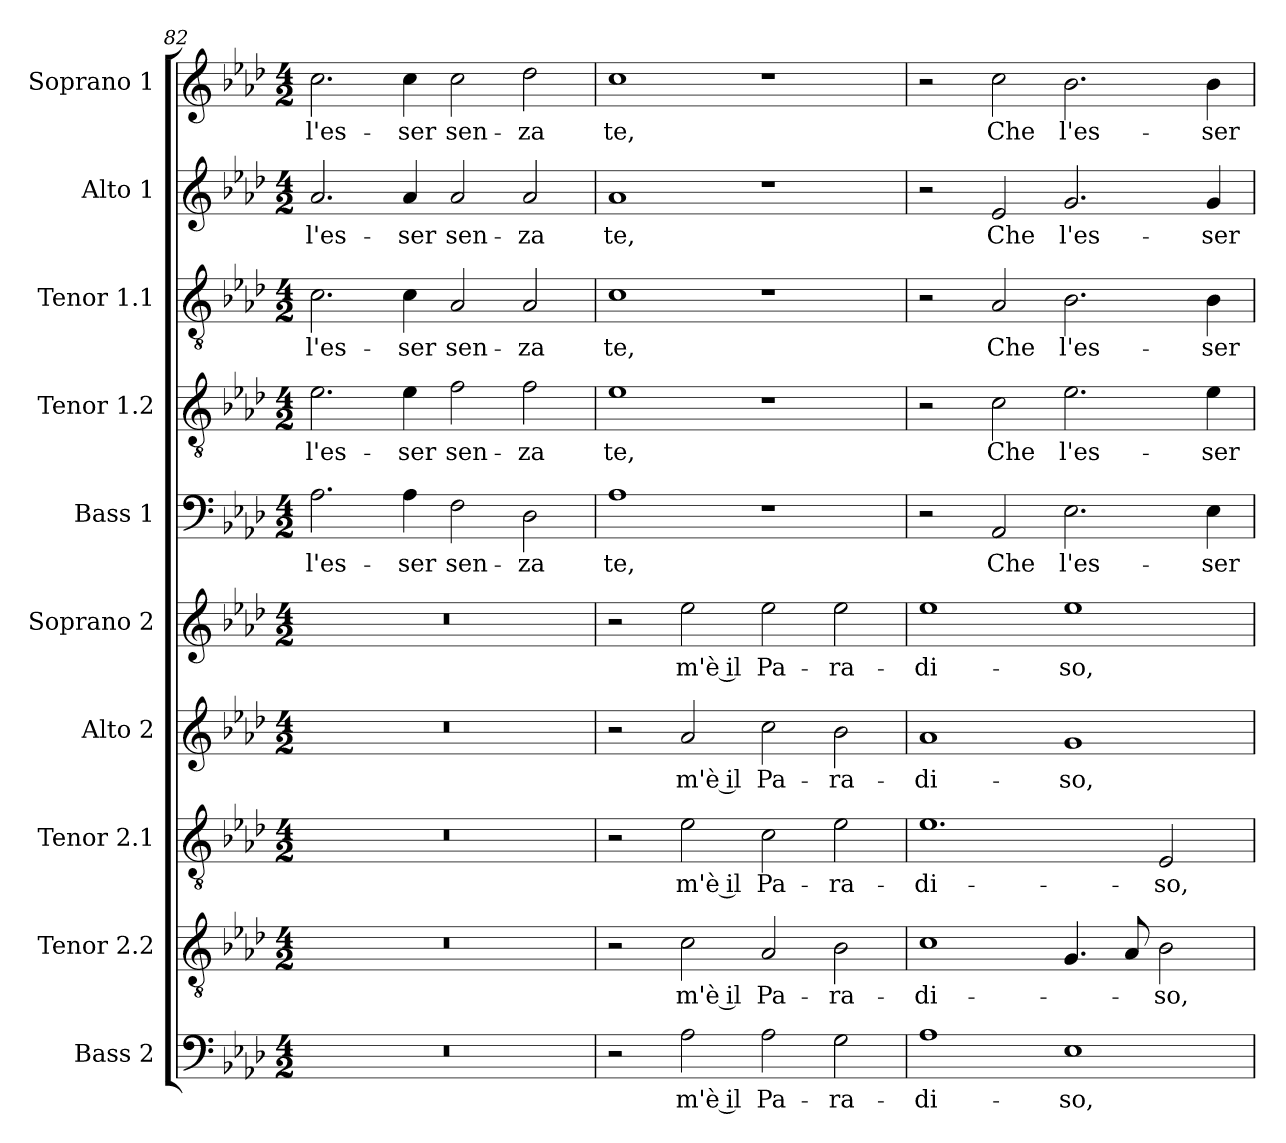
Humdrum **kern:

**kern	**text	**kern	**text	**kern	**text	**kern	**text	**kern	**text	**kern	**text	**kern	**text	**kern	**text	**kern	**text	**kern	**text
*part10	*part10	*part9	*part9	*part8	*part8	*part7	*part7	*part6	*part6	*part5	*part5	*part4	*part4	*part3	*part3	*part2	*part2	*part1	*part1
*staff10	*staff10	*staff9	*staff9	*staff8	*staff8	*staff7	*staff7	*staff6	*staff6	*staff5	*staff5	*staff4	*staff4	*staff3	*staff3	*staff2	*staff2	*staff1	*staff1
*I"Bass 2	*	*I"Tenor 2.2	*	*I"Tenor 2.1	*	*I"Alto 2	*	*I"Soprano 2	*	*I"Bass 1	*	*I"Tenor 1.2	*	*I"Tenor 1.1	*	*I"Alto 1	*	*I"Soprano 1	*
*I'B 2	*	*I'T 2.2	*	*I'T 2.1	*	*I'A 2	*	*I'S 2	*	*I'B 1	*	*I'T 1,2	*	*I'T 1.1	*	*I'A 1	*	*I'S 1	*
*clefF4	*	*clefGv2	*	*clefGv2	*	*clefG2	*	*clefG2	*	*clefF4	*	*clefGv2	*	*clefGv2	*	*clefG2	*	*clefG2	*
*k[b-e-a-d-]	*	*k[b-e-a-d-]	*	*k[b-e-a-d-]	*	*k[b-e-a-d-]	*	*k[b-e-a-d-]	*	*k[b-e-a-d-]	*	*k[b-e-a-d-]	*	*k[b-e-a-d-]	*	*k[b-e-a-d-]	*	*k[b-e-a-d-]	*
*A-:	*	*A-:	*	*A-:	*	*A-:	*	*A-:	*	*A-:	*	*A-:	*	*A-:	*	*A-:	*	*A-:	*
*M4/2	*	*M4/2	*	*M4/2	*	*M4/2	*	*M4/2	*	*M4/2	*	*M4/2	*	*M4/2	*	*M4/2	*	*M4/2	*
=82	=82	=82	=82	=82	=82	=82	=82	=82	=82	=82	=82	=82	=82	=82	=82	=82	=82	=82	=82
!	!	!	!	!	!	!	!	!	!	!	!LO:LY:b	!	!LO:LY:b	!	!LO:LY:b	!	!LO:LY:b	!	!LO:LY:b
0r	.	0r	.	0r	.	0r	.	0r	.	2.A-\	l'es-	2.e-\	l'es-	2.c\	l'es-	2.a-/	l'es-	2.cc\	l'es-
!	!	!	!	!	!	!	!	!	!	!	!LO:LY:b	!	!LO:LY:b	!	!LO:LY:b	!	!LO:LY:b	!	!LO:LY:b
.	.	.	.	.	.	.	.	.	.	4A-\	-ser	4e-\	-ser	4c\	-ser	4a-/	-ser	4cc\	-ser
!	!	!	!	!	!	!	!	!	!	!	!LO:LY:b	!	!LO:LY:b	!	!LO:LY:b	!	!LO:LY:b	!	!LO:LY:b
.	.	.	.	.	.	.	.	.	.	2F\	sen-	2f\	sen-	2A-/	sen-	2a-/	sen-	2cc\	sen-
!	!	!	!	!	!	!	!	!	!	!	!LO:LY:b	!	!LO:LY:b	!	!LO:LY:b	!	!LO:LY:b	!	!LO:LY:b
.	.	.	.	.	.	.	.	.	.	2D-\	-za	2f\	-za	2A-/	-za	2a-/	-za	2dd-\	-za
=83	=83	=83	=83	=83	=83	=83	=83	=83	=83	=83	=83	=83	=83	=83	=83	=83	=83	=83	=83
!	!	!	!	!	!	!	!	!	!	!	!LO:LY:b	!	!LO:LY:b	!	!LO:LY:b	!	!LO:LY:b	!	!LO:LY:b
2r	.	2r	.	2r	.	2r	.	2r	.	1A-	te,	1e-	te,	1c	te,	1a-	te,	1cc	te,
!	!LO:LY:b	!	!LO:LY:b	!	!LO:LY:b	!	!LO:LY:b	!	!LO:LY:b	!	!	!	!	!	!	!	!	!	!
2A-\	m'è il	2c\	m'è il	2e-\	m'è il	2a-/	m'è il	2ee-\	m'è il	.	.	.	.	.	.	.	.	.	.
!	!LO:LY:b	!	!LO:LY:b	!	!LO:LY:b	!	!LO:LY:b	!	!LO:LY:b	!	!	!	!	!	!	!	!	!	!
2A-\	Pa-	2A-/	Pa-	2c\	Pa-	2cc\	-Pa-	2ee-\	-Pa-	1r	.	1r	.	1r	.	1r	.	1r	.
!	!LO:LY:b	!	!LO:LY:b	!	!LO:LY:b	!	!LO:LY:b	!	!LO:LY:b	!	!	!	!	!	!	!	!	!	!
2G\	-ra-	2B-\	-ra-	2e-\	-ra-	2b-\	-ra-	2ee-\	-ra-	.	.	.	.	.	.	.	.	.	.
!!LO:PB:g=z
=84	=84	=84	=84	=84	=84	=84	=84	=84	=84	=84	=84	=84	=84	=84	=84	=84	=84	=84	=84
!	!LO:LY:b	!	!LO:LY:b	!	!LO:LY:b	!	!LO:LY:b	!	!LO:LY:b	!	!	!	!	!	!	!	!	!	!
1A-	-di-	1c	-di-	1.e-	-di-	1a-	-di-	1ee-	-di-	2r	.	2r	.	2r	.	2r	.	2r	.
!	!	!	!	!	!	!	!	!	!	!	!LO:LY:b	!	!LO:LY:b	!	!LO:LY:b	!	!LO:LY:b	!	!LO:LY:b
.	.	.	.	.	.	.	.	.	.	2AA-/	Che	2c\	Che	2A-/	Che	2e-/	Che	2cc\	Che
!	!LO:LY:b	!	!	!	!	!	!LO:LY:b	!	!LO:LY:b	!	!LO:LY:b	!	!LO:LY:b	!	!LO:LY:b	!	!LO:LY:b	!	!LO:LY:b
1E-	-so,	4.G/	.	.	.	1g	-so,	1ee-	-so,	2.E-\	l'es-	2.e-\	l'es-	2.B-\	l'es-	2.g/	l'es-	2.b-\	l'es-
.	.	8A-/	.	.	.	.	.	.	.	.	.	.	.	.	.	.	.	.	.
!	!	!	!LO:LY:b	!	!LO:LY:b	!	!	!	!	!	!	!	!	!	!	!	!	!	!
.	.	2B-\	-so,	2E-/	-so,	.	.	.	.	.	.	.	.	.	.	.	.	.	.
!	!	!	!	!	!	!	!	!	!	!	!LO:LY:b	!	!LO:LY:b	!	!LO:LY:b	!	!LO:LY:b	!	!LO:LY:b
.	.	.	.	.	.	.	.	.	.	4E-\	-ser	4e-\	-ser	4B-\	-ser	4g/	-ser	4b-\	-ser
=	=	=	=	=	=	=	=	=	=	=	=	=	=	=	=	=	=	=	=
*-	*-	*-	*-	*-	*-	*-	*-	*-	*-	*-	*-	*-	*-	*-	*-	*-	*-	*-	*-
